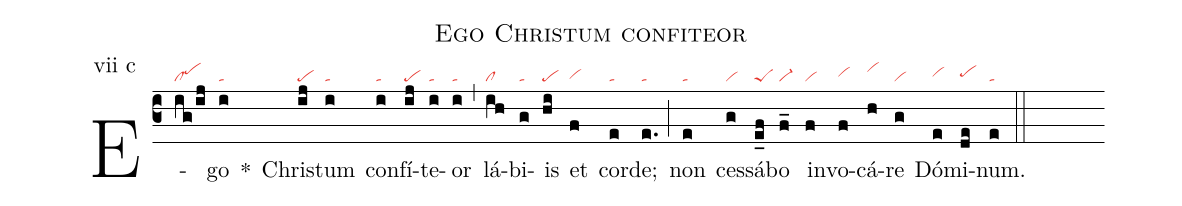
name: Ego Christum confiteor;
annotation: vii c;
mode: 7;
nabc-lines: 1;
%%
(c3)
E(ig/ij|clpehi)go(i|ta) *()
Chri(ij|pe)stum(i|ta) con(i|ta)fí(ij|pe)te(i|ta)or(i|ta) (,)
lá(ih|cl)bi(g|ta)is(hi|pe) et(f|vihg) cor(e|ta)de;(e.|ta) (;)
non(e|ta) ces(g|vi)sá(e_f|peS)bo(f_|vi-) in(f|vi)vo(f|vihh)cá(h|vihj)re(g|vi) Dó(e|vihh)mi(de|pehh)num.(e|ta) (::)
